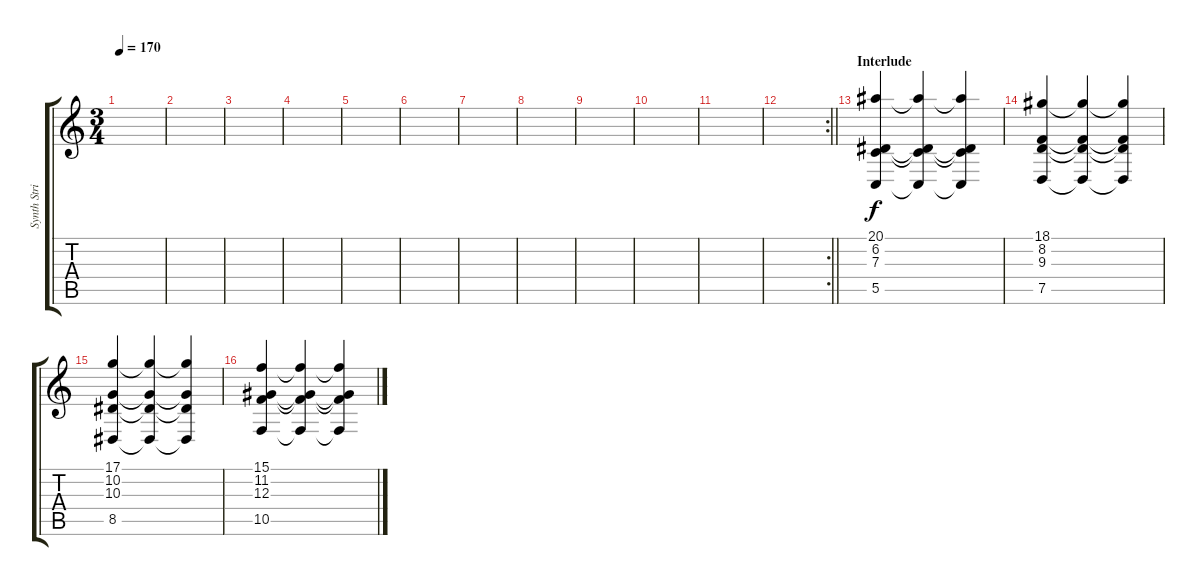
\track ("Synth Strings" "Synth Stri") {instrument stringensemble1}
\staff {score tabs}
\tuning (D4 A3 F3 C3 G2 C2) {hide}
\ts (3 4)
\tempo 170
\clef g2
\ks c
|
|
|
|
|
|
|
|
|
|
|
\rc 2
\barLineRight lightlight
|
\section ("" "Interlude")
(20.1 6.2 7.3 5.5).4 (20.1{t} 6.2{t} 7.3{t} 5.5{t}).4 (20.1{t} 6.2{t} 7.3{t} 5.5{t}).4 |
(18.1 8.2 9.3 7.5).4 (18.1{t} 8.2{t} 9.3{t} 7.5{t}).4 (18.1{t} 8.2{t} 9.3{t} 7.5{t}).4 |
(17.1 10.2 10.3 8.5).4 (17.1{t} 10.2{t} 10.3{t} 8.5{t}).4 (17.1{t} 10.2{t} 10.3{t} 8.5{t}).4 |
(15.1 11.2 12.3 10.5).4 (15.1{t} 11.2{t} 12.3{t} 10.5{t}).4 (15.1{t} 11.2{t} 12.3{t} 10.5{t}).4
